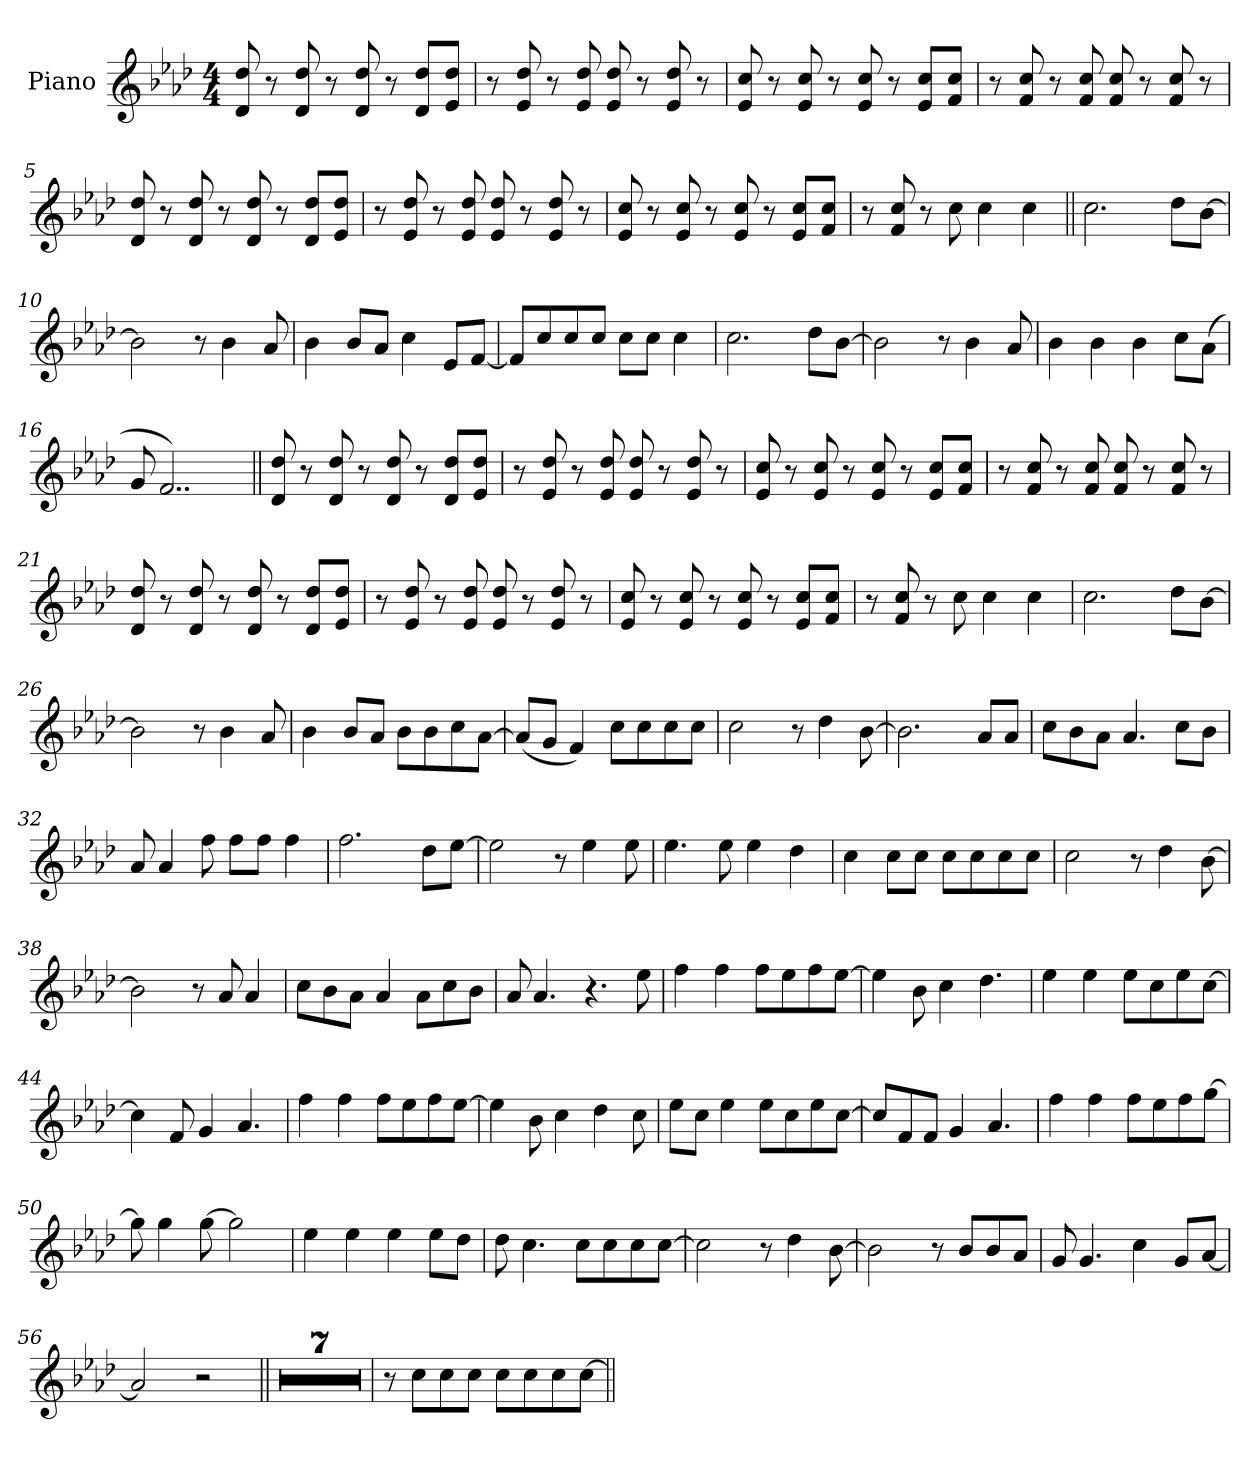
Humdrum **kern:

**kern
*part1
*staff1
*I"Piano
*I'Pno.
*clefG2
*k[b-e-a-d-]
*M4/4
*MM140
=1
8d-! 8dd-!
8r
8d-! 8dd-!
8r
8d-! 8dd-!
8r
8d-! 8dd-!L
8e-! 8dd-!J
=2
8r
8e-! 8dd-!
8r
8e-! 8dd-!
8e-! 8dd-!
8r
8e-! 8dd-!
8r
=3
8e-! 8cc!
8r
8e-! 8cc!
8r
8e-! 8cc!
8r
8e-! 8cc!L
8f! 8cc!J
=4
8r
8f! 8cc!
8r
8f! 8cc!
8f! 8cc!
8r
8f! 8cc!
8r
=5
8d-! 8dd-!
8r
8d-! 8dd-!
8r
8d-! 8dd-!
8r
8d-! 8dd-!L
8e-! 8dd-!J
=6
8r
8e-! 8dd-!
8r
8e-! 8dd-!
8e-! 8dd-!
8r
8e-! 8dd-!
8r
=7
8e-! 8cc!
8r
8e-! 8cc!
8r
8e-! 8cc!
8r
8e-! 8cc!L
8f! 8cc!J
=8
8r
8f! 8cc!
8r
8cc
4cc
4cc
=9||
2.cc
8dd-L
[8b-J
=10
2b-]
8r
4b-
8a-
=11
4b-
8b-L
8a-J
4cc
8e-L
[8fJ
=12
8fL]
8cc
8cc
8ccJ
8ccL
8ccJ
4cc
=13
2.cc
8dd-L
[8b-J
=14
2b-]
8r
4b-
8a-
=15
4b-
4b-
4b-
8ccL
(>8a-J
=16
8g
2..f)
=17||
8d-! 8dd-!
8r
8d-! 8dd-!
8r
8d-! 8dd-!
8r
8d-! 8dd-!L
8e-! 8dd-!J
=18
8r
8e-! 8dd-!
8r
8e-! 8dd-!
8e-! 8dd-!
8r
8e-! 8dd-!
8r
=19
8e-! 8cc!
8r
8e-! 8cc!
8r
8e-! 8cc!
8r
8e-! 8cc!L
8f! 8cc!J
=20
8r
8f! 8cc!
8r
8f! 8cc!
8f! 8cc!
8r
8f! 8cc!
8r
=21
8d-! 8dd-!
8r
8d-! 8dd-!
8r
8d-! 8dd-!
8r
8d-! 8dd-!L
8e-! 8dd-!J
=22
8r
8e-! 8dd-!
8r
8e-! 8dd-!
8e-! 8dd-!
8r
8e-! 8dd-!
8r
=23
8e-! 8cc!
8r
8e-! 8cc!
8r
8e-! 8cc!
8r
8e-! 8cc!L
8f! 8cc!J
=24
8r
8f! 8cc!
8r
8cc
4cc
4cc
=25
2.cc
8dd-L
[8b-J
=26
2b-]
8r
4b-
8a-
=27
4b-
8b-L
8a-J
8b-L
8b-
8cc
[8a-J
=28
(<8a-L]
8gJ
4f)
8ccL
8cc
8cc
8ccJ
=29
2cc
8r
4dd-
[8b-
=30
2.b-]
8a-L
8a-J
=31
8ccL
8b-
8a-J
4.a-
8ccL
8b-J
=32
8a-
4a-
8ff
8ffL
8ffJ
4ff
=33
2.ff
8dd-L
[8ee-J
=34
2ee-]
8r
4ee-
8ee-
=35
4.ee-
8ee-
4ee-
4dd-
=36
4cc
8ccL
8ccJ
8ccL
8cc
8cc
8ccJ
=37
2cc
8r
4dd-
[8b-
=38
2b-]
8r
8a-
4a-
=39
8ccL
8b-
8a-J
4a-
8a-L
8cc
8b-J
=40
8a-
4.a-
4.r
8ee-
=41
4ff
4ff
8ffL
8ee-
8ff
[8ee-J
=42
4ee-]
8b-
4cc
4.dd-
=43
4ee-
4ee-
8ee-L
8cc
8ee-
[8ccJ
=44
4cc]
8f
4g
4.a-
=45
4ff
4ff
8ffL
8ee-
8ff
[8ee-J
=46
4ee-]
8b-
4cc
4dd-
8cc
=47
8ee-L
8ccJ
4ee-
8ee-L
8cc
8ee-
[8ccJ
=48
8ccL]
8f
8fJ
4g
4.a-
=49
4ff
4ff
8ffL
8ee-
8ff
[8ggJ
=50
8gg]
4gg
[8gg
2gg]
=51
4ee-
4ee-
4ee-
8ee-L
8dd-J
=52
8dd-
4.cc
8ccL
8cc
8cc
[8ccJ
=53
2cc]
8r
4dd-
[8b-
=54
2b-]
8r
8b-L
8b-
8a-J
=55
8g
4.g
4cc
8gL
[8a-J
=56
2a-]
2r
=57||
1r
=58
1r
=59
1r
=60
1r
=61
1r
=62
1r
=63
1r
=64
8r
8ccL
8cc
8ccJ
8ccL
8cc
8cc
[8ccJ
=||
*-
